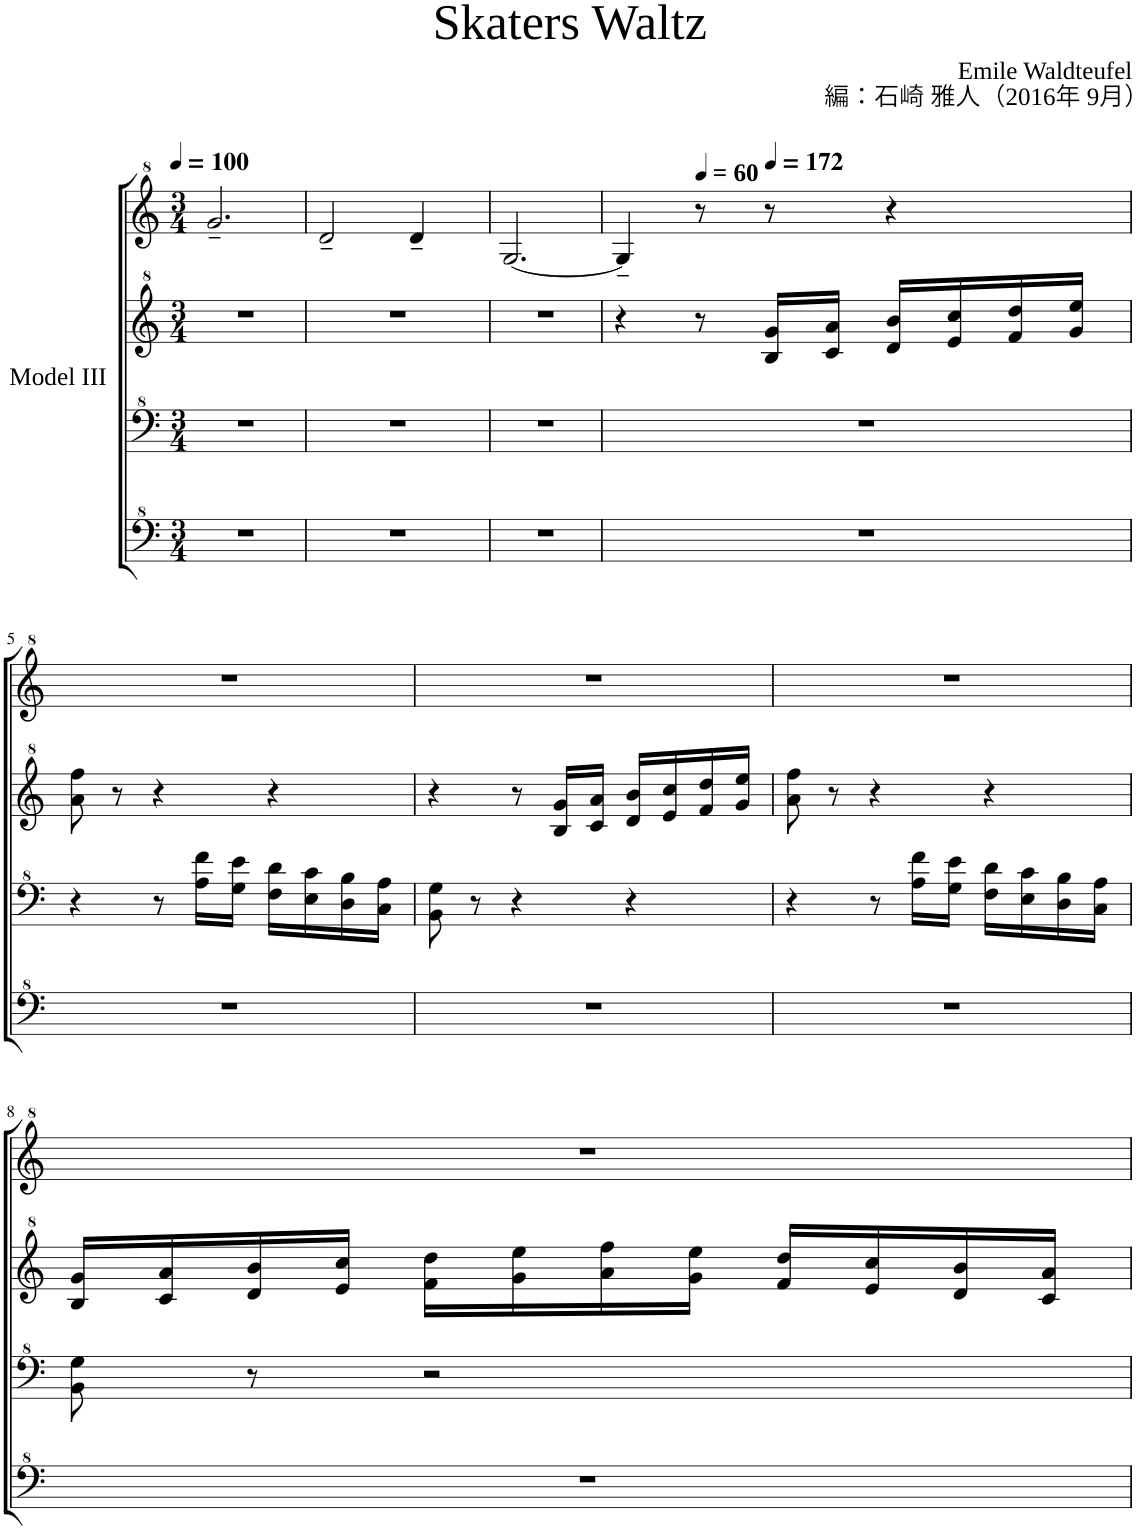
**kern	**kern	**kern	**kern
*part1	*part1	*part1	*part1
*staff4	*staff3	*staff2	*staff1
*I"Model III	*	*	*
*clefF^4	*clefF^4	*clefG^2	*clefG^2
*k[]	*k[]	*k[]	*k[]
*M3/4	*M3/4	*M3/4	*M3/4
*MM100	*MM100	*MM100	*MM100
=1	=1	=1	=1
2.r	2.r	2.r	2.gg~/
=2	=2	=2	=2
2.r	2.r	2.r	2dd~/
.	.	.	4dd~/
=3	=3	=3	=3
2.r	2.r	2.r	[2.g/
=4	=4	=4	=4
2.r	2.r	4r	4g~/]
*	*	*	*MM60
.	.	8r	8r
*	*	*	*MM172
.	.	16b/ 16gg/LL	8r
.	.	16cc/ 16aa/JJ	.
.	.	16dd/ 16bb/LL	4r
.	.	16ee/ 16ccc/	.
.	.	16ff/ 16ddd/	.
.	.	16gg/ 16eee/JJ	.
!!LO:LB:g=z
=5	=5	=5	=5
2.r	4r	8aa\ 8fff\	2.r
.	.	8r	.
.	8r	4r	.
.	16a\ 16ff\LL	.	.
.	16g\ 16ee\JJ	.	.
.	16f\ 16dd\LL	4r	.
.	16e\ 16cc\	.	.
.	16d\ 16b\	.	.
.	16c\ 16a\JJ	.	.
=6	=6	=6	=6
2.r	8B\ 8g\	4r	2.r
.	8r	.	.
.	4r	8r	.
.	.	16b/ 16gg/LL	.
.	.	16cc/ 16aa/JJ	.
.	4r	16dd/ 16bb/LL	.
.	.	16ee/ 16ccc/	.
.	.	16ff/ 16ddd/	.
.	.	16gg/ 16eee/JJ	.
=7	=7	=7	=7
2.r	4r	8aa\ 8fff\	2.r
.	.	8r	.
.	8r	4r	.
.	16a\ 16ff\LL	.	.
.	16g\ 16ee\JJ	.	.
.	16f\ 16dd\LL	4r	.
.	16e\ 16cc\	.	.
.	16d\ 16b\	.	.
.	16c\ 16a\JJ	.	.
!!LO:LB:g=z
=8	=8	=8	=8
2.r	8B\ 8g\	16b/ 16gg/LL	2.r
.	.	16cc/ 16aa/	.
.	8r	16dd/ 16bb/	.
.	.	16ee/ 16ccc/JJ	.
.	2r	16ff\ 16ddd\LL	.
.	.	16gg\ 16eee\	.
.	.	16aa\ 16fff\	.
.	.	16gg\ 16eee\JJ	.
.	.	16ff/ 16ddd/LL	.
.	.	16ee/ 16ccc/	.
.	.	16dd/ 16bb/	.
.	.	16cc/ 16aa/JJ	.
=	=	=	=
*-	*-	*-	*-
